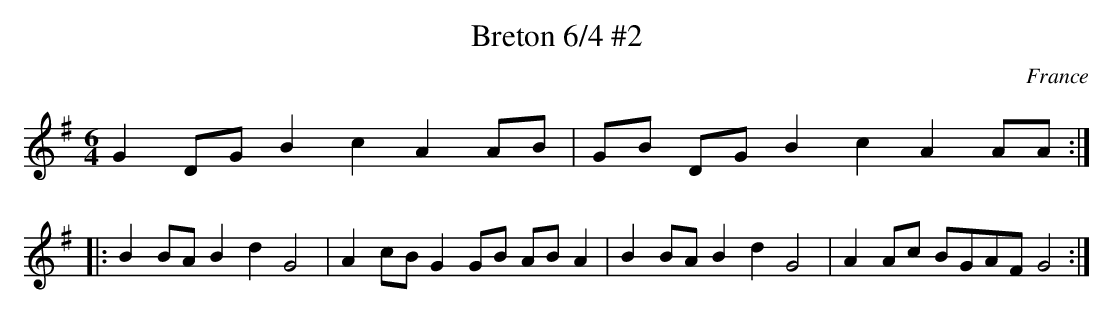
X:1
T:Breton 6/4 \#2
O:France
M:6/4
K:G
G2DG B2c2 A2AB | GB DG B2c2 A2AA :|
|:B2BA B2d2 G4 | A2cB G2GB ABA2 | \
B2BA B2d2 G4 |  A2Ac BGAF G4 :|
